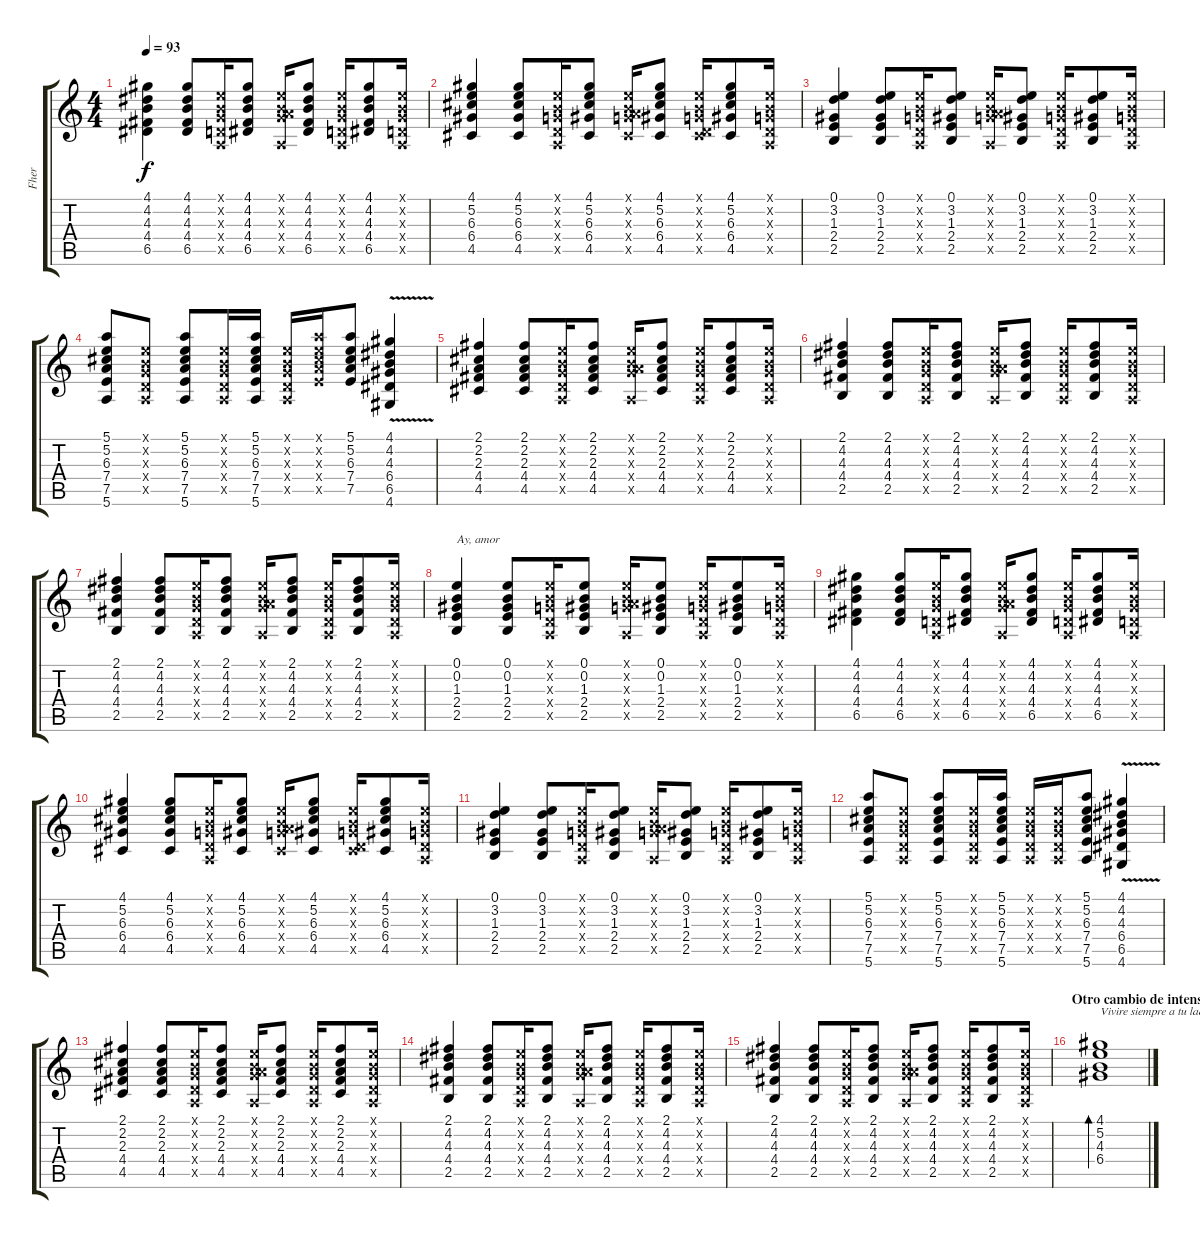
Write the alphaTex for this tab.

\track ("Fher" "Fher") {instrument acousticguitarsteel}
\staff {score tabs}
\tuning (E4 B3 G3 D3 A2 E2) {hide}
\ts (4 4)
\tempo 93
\clef g2
\ks c
(4.1 4.2 4.3 4.4 6.5).4{dy f} (4.1 4.2 4.3 4.4 6.5).8 (0.1{x} 0.2{x} 0.3{x} 0.4{x} 0.5{x}).16 (4.1 4.2 4.3 4.4 6.5).8 (0.1{x} 0.2{x} 0.3{x} 7.4{x} 0.5{x}).16 (4.1 4.2 4.3 4.4 6.5).8 (0.1{x} 0.2{x} 0.3{x} 0.4{x} 0.5{x}).16 (4.1 4.2 4.3 4.4 6.5).8 (0.1{x} 0.2{x} 0.3{x} 0.4{x} 0.5{x}).16 |
(4.1 5.2 6.3 6.4 4.5).4 (4.1 5.2 6.3 6.4 4.5).8 (0.1{x} 0.2{x} 0.3{x} 0.4{x} 0.5{x}).16 (4.1 5.2 6.3 6.4 4.5).8 (0.1{x} 0.2{x} 0.3{x} 7.4{x} 4.5{x}).16 (4.1 5.2 6.3 6.4 4.5).8 (0.1{x} 0.2{x} 0.3{x} 0.4{x} 4.5{x}).16 (4.1 5.2 6.3 6.4 4.5).8 (0.1{x} 0.2{x} 0.3{x} 0.4{x} 0.5{x}).16 |
(0.1 3.2 1.3 2.4 2.5).4 (0.1 3.2 1.3 2.4 2.5).8 (0.1{x} 0.2{x} 0.3{x} 0.4{x} 0.5{x}).16 (0.1 3.2 1.3 2.4 2.5).8 (0.1{x} 0.2{x} 0.3{x} 7.4{x} 0.5{x}).16 (0.1 3.2 1.3 2.4 2.5).8 (0.1{x} 0.2{x} 0.3{x} 0.4{x} 0.5{x}).16 (0.1 3.2 1.3 2.4 2.5).8 (0.1{x} 0.2{x} 0.3{x} 0.4{x} 0.5{x}).16 |
(5.1 5.2 6.3 7.4 7.5 5.6).8 (0.1{x} 0.2{x} 0.3{x} 0.4{x} 0.5{x}).8 (5.1 5.2 6.3 7.4 7.5 5.6).8 (0.1{x} 0.2{x} 0.3{x} 0.4{x} 0.5{x}).16 (5.1 5.2 6.3 7.4 7.5 5.6).16 (0.1{x} 0.2{x} 0.3{x} 0.4{x} 0.5{x}).16 (5.1{x} 5.2{x} 6.3{x} 7.4{x} 7.5{x}).16 (5.1 5.2 6.3 7.4 7.5).8 (4.1{v} 4.2{v} 4.3{v} 6.4{v} 6.5{v} 4.6{v}).4 |
(2.1 2.2 2.3 4.4 4.5).4 (2.1 2.2 2.3 4.4 4.5).8 (0.1{x} 0.2{x} 0.3{x} 0.4{x} 0.5{x}).16 (2.1 2.2 2.3 4.4 4.5).8 (0.1{x} 0.2{x} 0.3{x} 7.4{x} 0.5{x}).16 (2.1 2.2 2.3 4.4 4.5).8 (0.1{x} 0.2{x} 0.3{x} 0.4{x} 0.5{x}).16 (2.1 2.2 2.3 4.4 4.5).8 (0.1{x} 0.2{x} 0.3{x} 0.4{x} 0.5{x}).16 |
(2.1 4.2 4.3 4.4 2.5).4 (2.1 4.2 4.3 4.4 2.5).8 (0.1{x} 0.2{x} 0.3{x} 0.4{x} 0.5{x}).16 (2.1 4.2 4.3 4.4 2.5).8 (0.1{x} 0.2{x} 0.3{x} 7.4{x} 0.5{x}).16 (2.1 4.2 4.3 4.4 2.5).8 (0.1{x} 0.2{x} 0.3{x} 0.4{x} 0.5{x}).16 (2.1 4.2 4.3 4.4 2.5).8 (0.1{x} 0.2{x} 0.3{x} 0.4{x} 0.5{x}).16 |
(2.1 4.2 4.3 4.4 2.5).4 (2.1 4.2 4.3 4.4 2.5).8 (0.1{x} 0.2{x} 0.3{x} 0.4{x} 0.5{x}).16 (2.1 4.2 4.3 4.4 2.5).8 (0.1{x} 0.2{x} 0.3{x} 7.4{x} 0.5{x}).16 (2.1 4.2 4.3 4.4 2.5).8 (0.1{x} 0.2{x} 0.3{x} 0.4{x} 0.5{x}).16 (2.1 4.2 4.3 4.4 2.5).8 (0.1{x} 0.2{x} 0.3{x} 0.4{x} 0.5{x}).16 |
(0.1 0.2 1.3 2.4 2.5).4{txt "Ay, amor"} (0.1 0.2 1.3 2.4 2.5).8 (0.1{x} 0.2{x} 0.3{x} 0.4{x} 0.5{x}).16 (0.1 0.2 1.3 2.4 2.5).8 (0.1{x} 0.2{x} 0.3{x} 7.4{x} 0.5{x}).16 (0.1 0.2 1.3 2.4 2.5).8 (0.1{x} 0.2{x} 0.3{x} 0.4{x} 0.5{x}).16 (0.1 0.2 1.3 2.4 2.5).8 (0.1{x} 0.2{x} 0.3{x} 0.4{x} 0.5{x}).16 |
(4.1 4.2 4.3 4.4 6.5).4 (4.1 4.2 4.3 4.4 6.5).8 (0.1{x} 0.2{x} 0.3{x} 0.4{x} 0.5{x}).16 (4.1 4.2 4.3 4.4 6.5).8 (0.1{x} 0.2{x} 0.3{x} 7.4{x} 0.5{x}).16 (4.1 4.2 4.3 4.4 6.5).8 (0.1{x} 0.2{x} 0.3{x} 0.4{x} 0.5{x}).16 (4.1 4.2 4.3 4.4 6.5).8 (0.1{x} 0.2{x} 0.3{x} 0.4{x} 0.5{x}).16 |
(4.1 5.2 6.3 6.4 4.5).4 (4.1 5.2 6.3 6.4 4.5).8 (0.1{x} 0.2{x} 0.3{x} 0.4{x} 0.5{x}).16 (4.1 5.2 6.3 6.4 4.5).8 (0.1{x} 0.2{x} 0.3{x} 7.4{x} 4.5{x}).16 (4.1 5.2 6.3 6.4 4.5).8 (0.1{x} 0.2{x} 0.3{x} 0.4{x} 4.5{x}).16 (4.1 5.2 6.3 6.4 4.5).8 (0.1{x} 0.2{x} 0.3{x} 0.4{x} 0.5{x}).16 |
(0.1 3.2 1.3 2.4 2.5).4 (0.1 3.2 1.3 2.4 2.5).8 (0.1{x} 0.2{x} 0.3{x} 0.4{x} 0.5{x}).16 (0.1 3.2 1.3 2.4 2.5).8 (0.1{x} 0.2{x} 0.3{x} 7.4{x} 0.5{x}).16 (0.1 3.2 1.3 2.4 2.5).8 (0.1{x} 0.2{x} 0.3{x} 0.4{x} 0.5{x}).16 (0.1 3.2 1.3 2.4 2.5).8 (0.1{x} 0.2{x} 0.3{x} 0.4{x} 0.5{x}).16 |
(5.1 5.2 6.3 7.4 7.5 5.6).8 (0.1{x} 0.2{x} 0.3{x} 0.4{x} 0.5{x}).8 (5.1 5.2 6.3 7.4 7.5 5.6).8 (0.1{x} 0.2{x} 0.3{x} 0.4{x} 0.5{x}).16 (5.1 5.2 6.3 7.4 7.5 5.6).16 (0.1{x} 0.2{x} 0.3{x} 0.4{x} 0.5{x}).16 (0.1{x} 0.2{x} 0.3{x} 0.4{x} 0.5{x}).16 (5.1 5.2 6.3 7.4 7.5 5.6).8 (4.1{v} 4.2{v} 4.3{v} 6.4{v} 6.5{v} 4.6{v}).4 |
(2.1 2.2 2.3 4.4 4.5).4 (2.1 2.2 2.3 4.4 4.5).8 (0.1{x} 0.2{x} 0.3{x} 0.4{x} 0.5{x}).16 (2.1 2.2 2.3 4.4 4.5).8 (0.1{x} 0.2{x} 0.3{x} 7.4{x} 0.5{x}).16 (2.1 2.2 2.3 4.4 4.5).8 (0.1{x} 0.2{x} 0.3{x} 0.4{x} 0.5{x}).16 (2.1 2.2 2.3 4.4 4.5).8 (0.1{x} 0.2{x} 0.3{x} 0.4{x} 0.5{x}).16 |
(2.1 4.2 4.3 4.4 2.5).4 (2.1 4.2 4.3 4.4 2.5).8 (0.1{x} 0.2{x} 0.3{x} 0.4{x} 0.5{x}).16 (2.1 4.2 4.3 4.4 2.5).8 (0.1{x} 0.2{x} 0.3{x} 7.4{x} 0.5{x}).16 (2.1 4.2 4.3 4.4 2.5).8 (0.1{x} 0.2{x} 0.3{x} 0.4{x} 0.5{x}).16 (2.1 4.2 4.3 4.4 2.5).8 (0.1{x} 0.2{x} 0.3{x} 0.4{x} 0.5{x}).16 |
(2.1 4.2 4.3 4.4 2.5).4 (2.1 4.2 4.3 4.4 2.5).8 (0.1{x} 0.2{x} 0.3{x} 0.4{x} 0.5{x}).16 (2.1 4.2 4.3 4.4 2.5).8 (0.1{x} 0.2{x} 0.3{x} 7.4{x} 0.5{x}).16 (2.1 4.2 4.3 4.4 2.5).8 (0.1{x} 0.2{x} 0.3{x} 0.4{x} 0.5{x}).16 (2.1 4.2 4.3 4.4 2.5).8 (0.1{x} 0.2{x} 0.3{x} 0.4{x} 0.5{x}).16 |
\section ("" "Otro cambio de intensidad")
(4.1 5.2 4.3 6.4).1{bd 120 txt "Vivire siempre a tu lado"}
